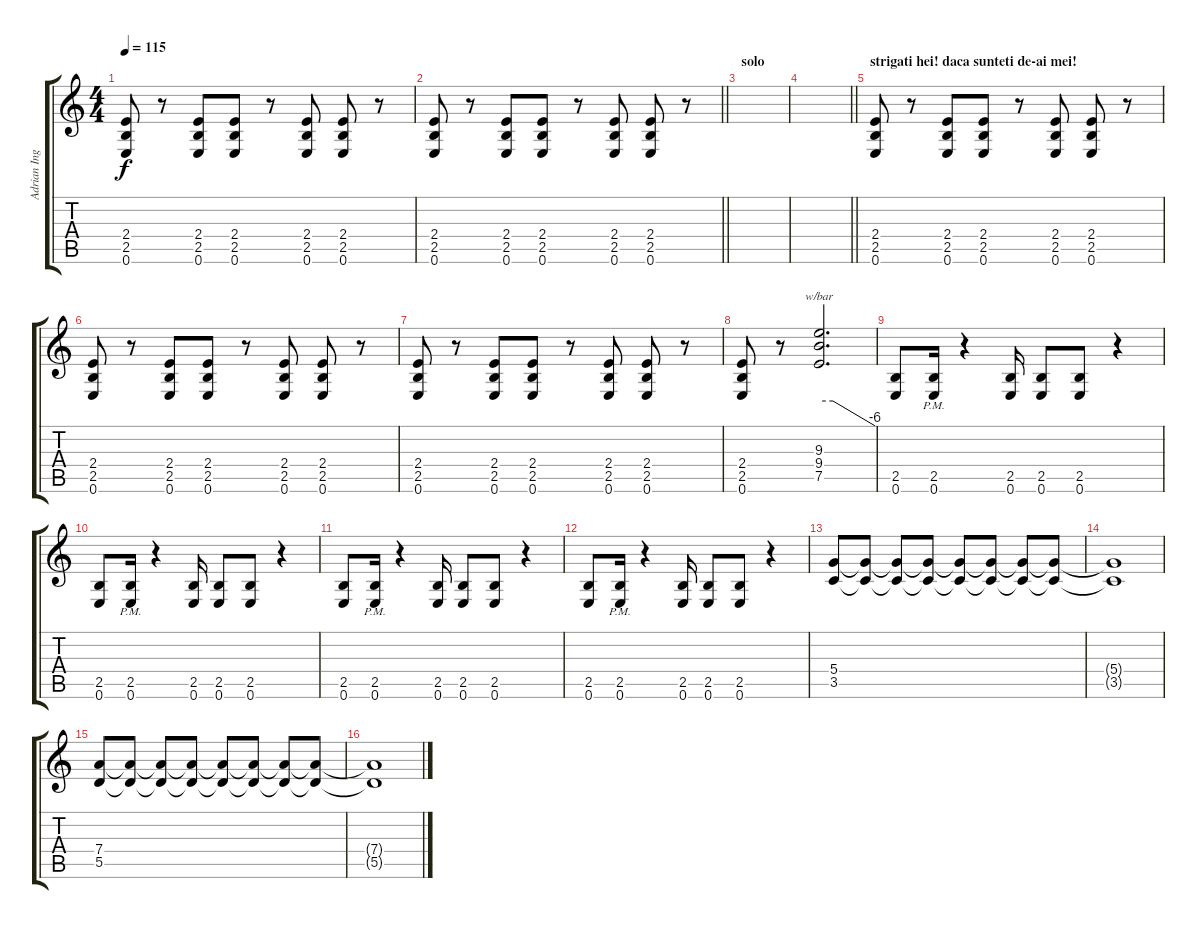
\track ("Adrian Ingrisan" "Adrian Ing") {instrument distortionguitar}
\staff {score tabs}
\tuning (E4 B3 G3 D3 A2 E2) {hide}
\ts (4 4)
\tempo 115
\clef g2
\ks c
(2.4 2.5 0.6).8{dy f} r.8 (2.4 2.5 0.6).8 (2.4 2.5 0.6).8 r.8 (2.4 2.5 0.6).8 (2.4 2.5 0.6).8 r.8 |
\barLineRight lightlight
(2.4 2.5 0.6).8 r.8 (2.4 2.5 0.6).8 (2.4 2.5 0.6).8 r.8 (2.4 2.5 0.6).8 (2.4 2.5 0.6).8 r.8 |
\section ("" "solo")
|
\barLineRight lightlight
|
\section ("" "strigati hei! daca sunteti de-ai mei!")
(2.4 2.5 0.6).8 r.8 (2.4 2.5 0.6).8 (2.4 2.5 0.6).8 r.8 (2.4 2.5 0.6).8 (2.4 2.5 0.6).8 r.8 |
(2.4 2.5 0.6).8 r.8 (2.4 2.5 0.6).8 (2.4 2.5 0.6).8 r.8 (2.4 2.5 0.6).8 (2.4 2.5 0.6).8 r.8 |
(2.4 2.5 0.6).8 r.8 (2.4 2.5 0.6).8 (2.4 2.5 0.6).8 r.8 (2.4 2.5 0.6).8 (2.4 2.5 0.6).8 r.8 |
(2.4 2.5 0.6).8 r.8 (9.3 9.4 7.5).2{d tbe (custom default 0 0 15 0 60 -24)} |
(2.5 0.6).8 (2.5{pm} 0.6{pm}).16 r.4 (2.5 0.6).16 (2.5 0.6).8 (2.5 0.6).8 r.4 |
(2.5 0.6).8 (2.5{pm} 0.6{pm}).16 r.4 (2.5 0.6).16 (2.5 0.6).8 (2.5 0.6).8 r.4 |
(2.5 0.6).8 (2.5{pm} 0.6{pm}).16 r.4 (2.5 0.6).16 (2.5 0.6).8 (2.5 0.6).8 r.4 |
(2.5 0.6).8 (2.5{pm} 0.6{pm}).16 r.4 (2.5 0.6).16 (2.5 0.6).8 (2.5 0.6).8 r.4 |
(5.4 3.5).8 (5.4{t} 3.5{t}).8 (5.4{t} 3.5{t}).8 (5.4{t} 3.5{t}).8 (5.4{t} 3.5{t}).8 (5.4{t} 3.5{t}).8 (5.4{t} 3.5{t}).8 (5.4{t} 3.5{t}).8 |
(5.4{t} 3.5{t}).1 |
(7.4 5.5).8 (7.4{t} 5.5{t}).8 (7.4{t} 5.5{t}).8 (7.4{t} 5.5{t}).8 (7.4{t} 5.5{t}).8 (7.4{t} 5.5{t}).8 (7.4{t} 5.5{t}).8 (7.4{t} 5.5{t}).8 |
(7.4{t} 5.5{t}).1
